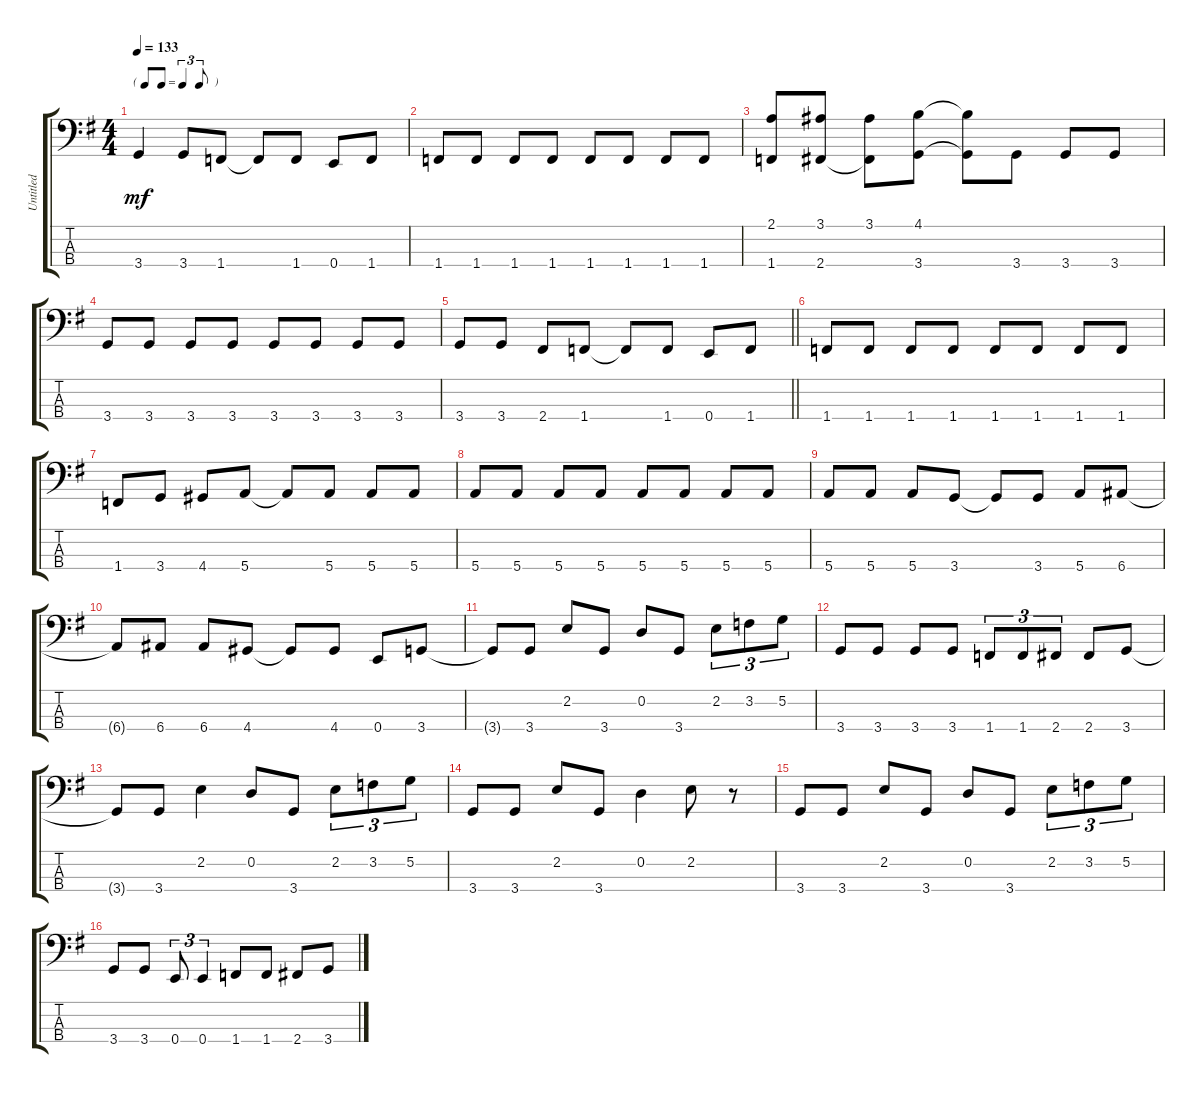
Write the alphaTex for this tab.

\track ("Untitled" "Untitled") {instrument electricbasspick}
\staff {score tabs}
\tuning (G2 D2 A1 E1) {hide}
\ts (4 4)
\tf triplet8th
\tempo 133
\clef f4
\ks g
3.4.4{dy mf} 3.4.8 1.4.8 1.4{t}.8 1.4.8 0.4.8 1.4.8 |
1.4.8 1.4.8 1.4.8 1.4.8 1.4.8 1.4.8 1.4.8 1.4.8 |
(2.1 1.4).8 (3.1 2.4).8 (3.1 2.4{t}).8 (4.1 3.4).8 (4.1{t} 3.4{t}).8 3.4.8 3.4.8 3.4.8 |
3.4.8 3.4.8 3.4.8 3.4.8 3.4.8 3.4.8 3.4.8 3.4.8 |
\barLineRight lightlight
3.4.8 3.4.8 2.4.8 1.4.8 1.4{t}.8 1.4.8 0.4.8 1.4.8 |
1.4.8 1.4.8 1.4.8 1.4.8 1.4.8 1.4.8 1.4.8 1.4.8 |
1.4.8 3.4.8 4.4.8 5.4.8 5.4{t}.8 5.4.8 5.4.8 5.4.8 |
5.4.8 5.4.8 5.4.8 5.4.8 5.4.8 5.4.8 5.4.8 5.4.8 |
5.4.8 5.4.8 5.4.8 3.4.8 3.4{t}.8 3.4.8 5.4.8 6.4.8 |
6.4{t}.8 6.4.8 6.4.8 4.4.8 4.4{t}.8 4.4.8 0.4.8 3.4.8 |
3.4{t}.8 3.4.8 2.2.8 3.4.8 0.2.8 3.4.8 2.2.8{tu (3 2)} 3.2.8{tu (3 2)} 5.2.8{tu (3 2)} |
3.4.8 3.4.8 3.4.8 3.4.8 1.4.8{tu (3 2)} 1.4.8{tu (3 2)} 2.4.8{tu (3 2)} 2.4.8 3.4.8 |
3.4{t}.8 3.4.8 2.2.4 0.2.8 3.4.8 2.2.8{tu (3 2)} 3.2.8{tu (3 2)} 5.2.8{tu (3 2)} |
3.4.8 3.4.8 2.2.8 3.4.8 0.2.4 2.2.8 r.8 |
3.4.8 3.4.8 2.2.8 3.4.8 0.2.8 3.4.8 2.2.8{tu (3 2)} 3.2.8{tu (3 2)} 5.2.8{tu (3 2)} |
3.4.8 3.4.8 0.4.8{tu (3 2)} 0.4.4{tu (3 2)} 1.4.8 1.4.8 2.4.8 3.4.8
